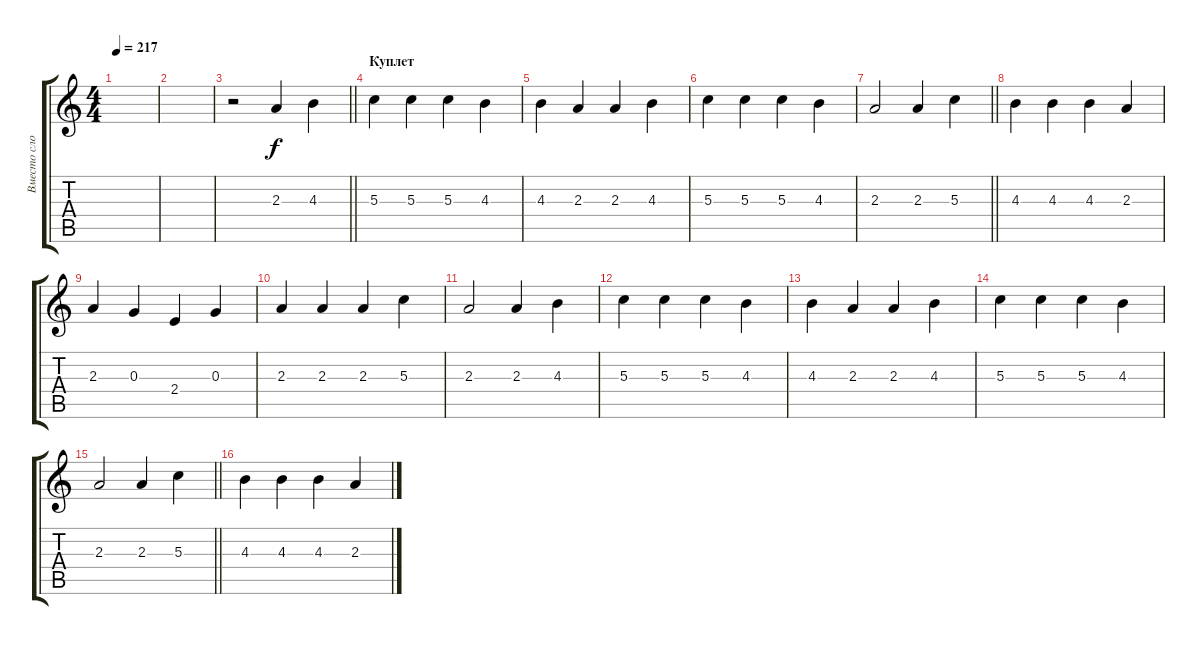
\track ("Вместо слов" "Вместо сло") {instrument acousticguitarsteel}
\staff {score tabs}
\tuning (E4 B3 G3 D3 A2 E2) {hide}
\ts (4 4)
\tempo 217
\clef g2
\ks c
|
|
\barLineRight lightlight
r.2 2.3.4 4.3.4 |
\section ("" "Куплет")
5.3.4 5.3.4 5.3.4 4.3.4 |
4.3.4 2.3.4 2.3.4 4.3.4 |
5.3.4 5.3.4 5.3.4 4.3.4 |
\barLineRight lightlight
2.3.2 2.3.4 5.3.4 |
4.3.4 4.3.4 4.3.4 2.3.4 |
2.3.4 0.3.4 2.4.4 0.3.4 |
2.3.4 2.3.4 2.3.4 5.3.4 |
2.3.2 2.3.4 4.3.4 |
5.3.4 5.3.4 5.3.4 4.3.4 |
4.3.4 2.3.4 2.3.4 4.3.4 |
5.3.4 5.3.4 5.3.4 4.3.4 |
\barLineRight lightlight
2.3.2 2.3.4 5.3.4 |
4.3.4 4.3.4 4.3.4 2.3.4
